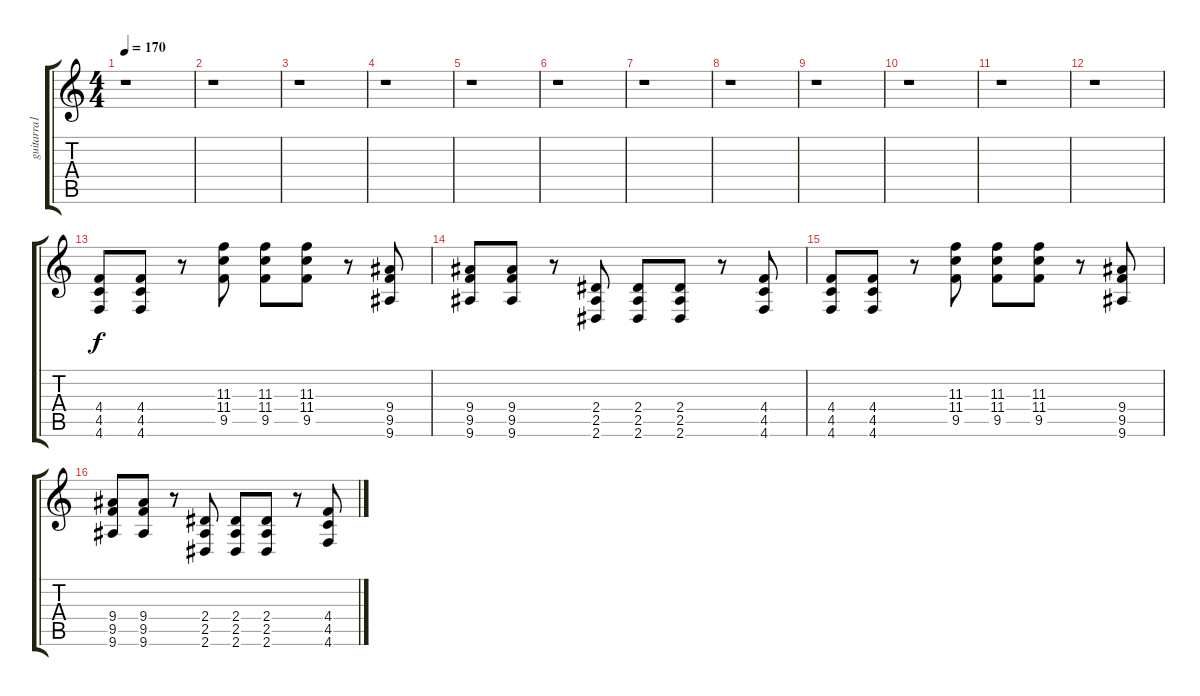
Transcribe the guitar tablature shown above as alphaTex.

\track ("guitarra1" "guitarra1") {instrument overdrivenguitar}
\staff {score tabs}
\tuning (Eb4 Bb3 Gb3 Db3 Ab2 Db2) {hide}
\ts (4 4)
\tempo 170
\clef g2
\ks c
r.1{dy f} |
r.1 |
r.1 |
r.1 |
r.1 |
r.1 |
r.1 |
r.1 |
r.1 |
r.1 |
r.1 |
r.1 |
(4.4 4.5 4.6).8 (4.4 4.5 4.6).8 r.8 (11.3 11.4 9.5).8 (11.3 11.4 9.5).8 (11.3 11.4 9.5).8 r.8 (9.4 9.5 9.6).8 |
(9.4 9.5 9.6).8 (9.4 9.5 9.6).8 r.8 (2.4 2.5 2.6).8 (2.4 2.5 2.6).8 (2.4 2.5 2.6).8 r.8 (4.4 4.5 4.6).8 |
(4.4 4.5 4.6).8 (4.4 4.5 4.6).8 r.8 (11.3 11.4 9.5).8 (11.3 11.4 9.5).8 (11.3 11.4 9.5).8 r.8 (9.4 9.5 9.6).8 |
(9.4 9.5 9.6).8 (9.4 9.5 9.6).8 r.8 (2.4 2.5 2.6).8 (2.4 2.5 2.6).8 (2.4 2.5 2.6).8 r.8 (4.4 4.5 4.6).8
